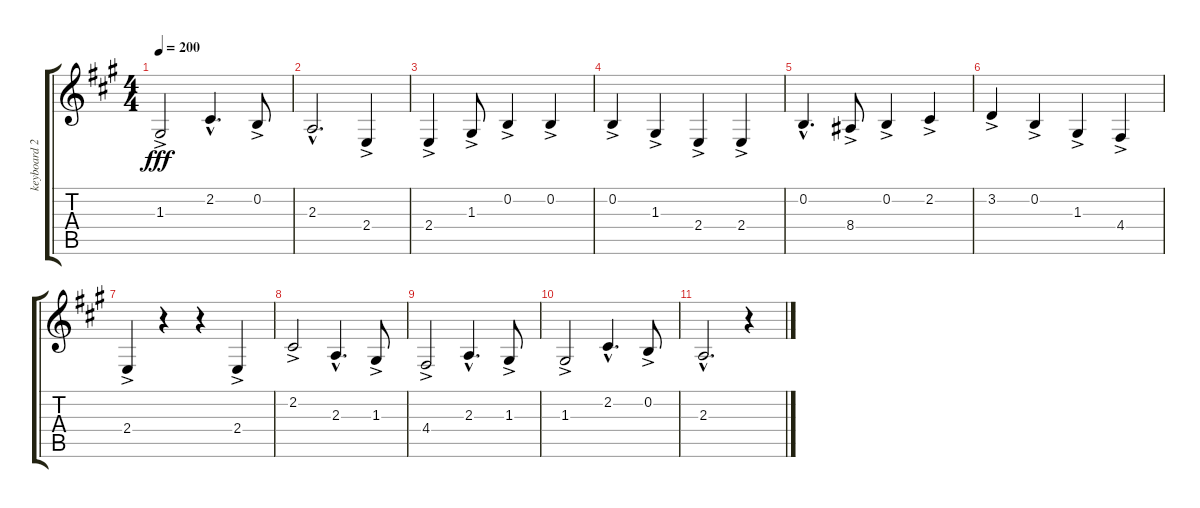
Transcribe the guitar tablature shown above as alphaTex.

\track ("keyboard 2" "keyboard 2") {instrument brightacousticpiano}
\staff {score tabs}
\tuning (E4 B3 G3 D3 A2 E2) {hide}
\ts (4 4)
\tempo 200
\clef g2
\ks a
1.3{ac}.2{dy fff} 2.2{hac}.4{d} 0.2{ac}.8 |
2.3{hac}.2{d} 2.4{ac}.4 |
2.4{ac}.4 1.3{ac}.8 0.2{ac}.4 0.2{ac}.4 |
0.2{ac}.4 1.3{ac}.4 2.4{ac}.4 2.4{ac}.4 |
0.2{hac}.4{d} 8.4{ac}.8 0.2{ac}.4 2.2{ac}.4 |
3.2{ac}.4 0.2{ac}.4 1.3{ac}.4 4.4{ac}.4 |
2.4{ac}.4 r.4 r.4 2.4{ac}.4 |
2.2{ac}.2 2.3{hac}.4{d} 1.3{ac}.8 |
4.4{ac}.2 2.3{hac}.4{d} 1.3{ac}.8 |
1.3{ac}.2 2.2{hac}.4{d} 0.2{ac}.8 |
2.3{hac}.2{d} r.4
